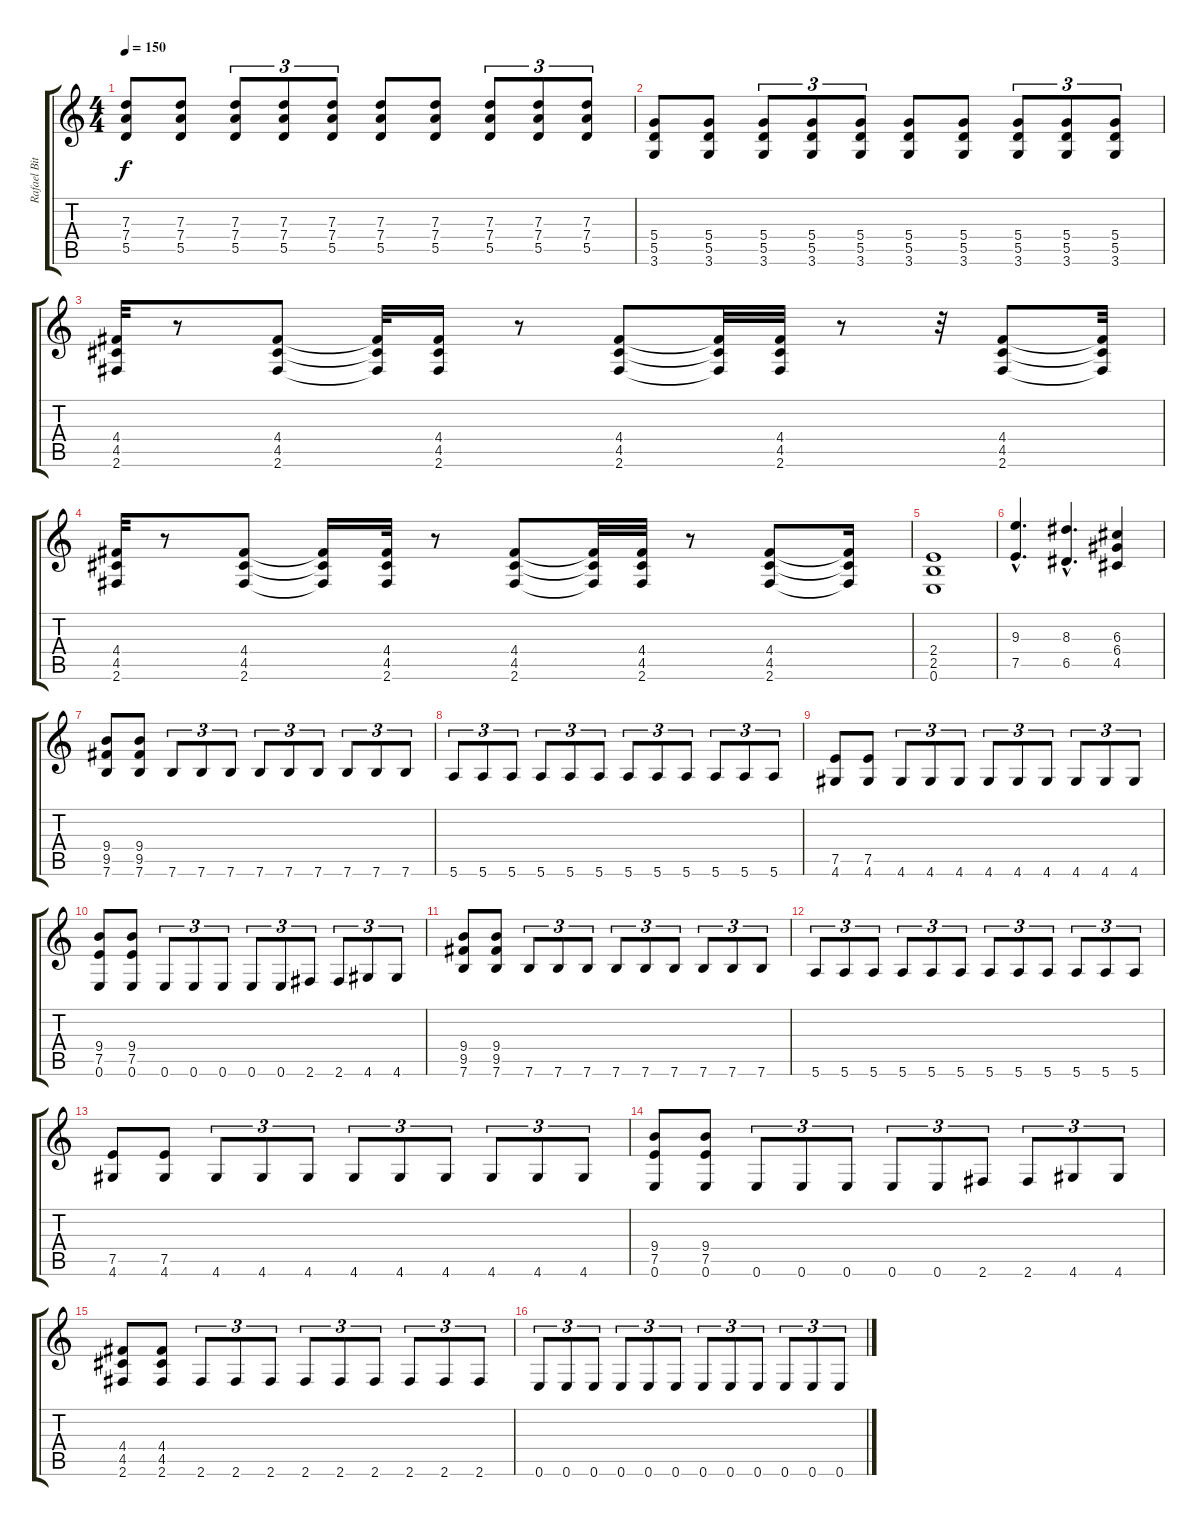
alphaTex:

\track ("Rafael Bittencourt" "Rafael Bit") {instrument distortionguitar}
\staff {score tabs}
\tuning (E4 B3 G3 D3 A2 E2) {hide}
\ts (4 4)
\tempo 150
\clef g2
\ks c
(7.3 7.4 5.5).8{dy f} (7.3 7.4 5.5).8 (7.3 7.4 5.5).8{tu (3 2)} (7.3 7.4 5.5).8{tu (3 2)} (7.3 7.4 5.5).8{tu (3 2)} (7.3 7.4 5.5).8 (7.3 7.4 5.5).8 (7.3 7.4 5.5).8{tu (3 2)} (7.3 7.4 5.5).8{tu (3 2)} (7.3 7.4 5.5).8{tu (3 2)} |
(5.4 5.5 3.6).8 (5.4 5.5 3.6).8 (5.4 5.5 3.6).8{tu (3 2)} (5.4 5.5 3.6).8{tu (3 2)} (5.4 5.5 3.6).8{tu (3 2)} (5.4 5.5 3.6).8 (5.4 5.5 3.6).8 (5.4 5.5 3.6).8{tu (3 2)} (5.4 5.5 3.6).8{tu (3 2)} (5.4 5.5 3.6).8{tu (3 2)} |
(4.4 4.5 2.6).32 r.8 (4.4 4.5 2.6).8 (4.4{t} 4.5{t} 2.6{t}).32 (4.4 4.5 2.6).16 r.8 (4.4 4.5 2.6).8 (4.4{t} 4.5{t} 2.6{t}).32 (4.4 4.5 2.6).32 r.8 r.32 (4.4 4.5 2.6).8 (4.4{t} 4.5{t} 2.6{t}).32 |
(4.4 4.5 2.6).32 r.8 (4.4 4.5 2.6).8 (4.4{t} 4.5{t} 2.6{t}).16 (4.4 4.5 2.6).32 r.8 (4.4 4.5 2.6).8 (4.4{t} 4.5{t} 2.6{t}).32 (4.4 4.5 2.6).32 r.8 (4.4 4.5 2.6).8 (4.4{t} 4.5{t} 2.6{t}).16 |
(2.4 2.5 0.6).1 |
(9.3 7.5{hac}).4{d} (8.3{hac} 6.5{hac}).4{d} (6.3 6.4 4.5).4 |
(9.4 9.5 7.6).8 (9.4 9.5 7.6).8 7.6.8{tu (3 2)} 7.6.8{tu (3 2)} 7.6.8{tu (3 2)} 7.6.8{tu (3 2)} 7.6.8{tu (3 2)} 7.6.8{tu (3 2)} 7.6.8{tu (3 2)} 7.6.8{tu (3 2)} 7.6.8{tu (3 2)} |
5.6.8{tu (3 2)} 5.6.8{tu (3 2)} 5.6.8{tu (3 2)} 5.6.8{tu (3 2)} 5.6.8{tu (3 2)} 5.6.8{tu (3 2)} 5.6.8{tu (3 2)} 5.6.8{tu (3 2)} 5.6.8{tu (3 2)} 5.6.8{tu (3 2)} 5.6.8{tu (3 2)} 5.6.8{tu (3 2)} |
(7.5 4.6).8 (7.5 4.6).8 4.6.8{tu (3 2)} 4.6.8{tu (3 2)} 4.6.8{tu (3 2)} 4.6.8{tu (3 2)} 4.6.8{tu (3 2)} 4.6.8{tu (3 2)} 4.6.8{tu (3 2)} 4.6.8{tu (3 2)} 4.6.8{tu (3 2)} |
(9.4 7.5 0.6).8 (9.4 7.5 0.6).8 0.6.8{tu (3 2)} 0.6.8{tu (3 2)} 0.6.8{tu (3 2)} 0.6.8{tu (3 2)} 0.6.8{tu (3 2)} 2.6.8{tu (3 2)} 2.6.8{tu (3 2)} 4.6.8{tu (3 2)} 4.6.8{tu (3 2)} |
(9.4 9.5 7.6).8 (9.4 9.5 7.6).8 7.6.8{tu (3 2)} 7.6.8{tu (3 2)} 7.6.8{tu (3 2)} 7.6.8{tu (3 2)} 7.6.8{tu (3 2)} 7.6.8{tu (3 2)} 7.6.8{tu (3 2)} 7.6.8{tu (3 2)} 7.6.8{tu (3 2)} |
5.6.8{tu (3 2)} 5.6.8{tu (3 2)} 5.6.8{tu (3 2)} 5.6.8{tu (3 2)} 5.6.8{tu (3 2)} 5.6.8{tu (3 2)} 5.6.8{tu (3 2)} 5.6.8{tu (3 2)} 5.6.8{tu (3 2)} 5.6.8{tu (3 2)} 5.6.8{tu (3 2)} 5.6.8{tu (3 2)} |
(7.5 4.6).8 (7.5 4.6).8 4.6.8{tu (3 2)} 4.6.8{tu (3 2)} 4.6.8{tu (3 2)} 4.6.8{tu (3 2)} 4.6.8{tu (3 2)} 4.6.8{tu (3 2)} 4.6.8{tu (3 2)} 4.6.8{tu (3 2)} 4.6.8{tu (3 2)} |
(9.4 7.5 0.6).8 (9.4 7.5 0.6).8 0.6.8{tu (3 2)} 0.6.8{tu (3 2)} 0.6.8{tu (3 2)} 0.6.8{tu (3 2)} 0.6.8{tu (3 2)} 2.6.8{tu (3 2)} 2.6.8{tu (3 2)} 4.6.8{tu (3 2)} 4.6.8{tu (3 2)} |
(4.4 4.5 2.6).8 (4.4 4.5 2.6).8 2.6.8{tu (3 2)} 2.6.8{tu (3 2)} 2.6.8{tu (3 2)} 2.6.8{tu (3 2)} 2.6.8{tu (3 2)} 2.6.8{tu (3 2)} 2.6.8{tu (3 2)} 2.6.8{tu (3 2)} 2.6.8{tu (3 2)} |
0.6.8{tu (3 2)} 0.6.8{tu (3 2)} 0.6.8{tu (3 2)} 0.6.8{tu (3 2)} 0.6.8{tu (3 2)} 0.6.8{tu (3 2)} 0.6.8{tu (3 2)} 0.6.8{tu (3 2)} 0.6.8{tu (3 2)} 0.6.8{tu (3 2)} 0.6.8{tu (3 2)} 0.6.8{tu (3 2)}
